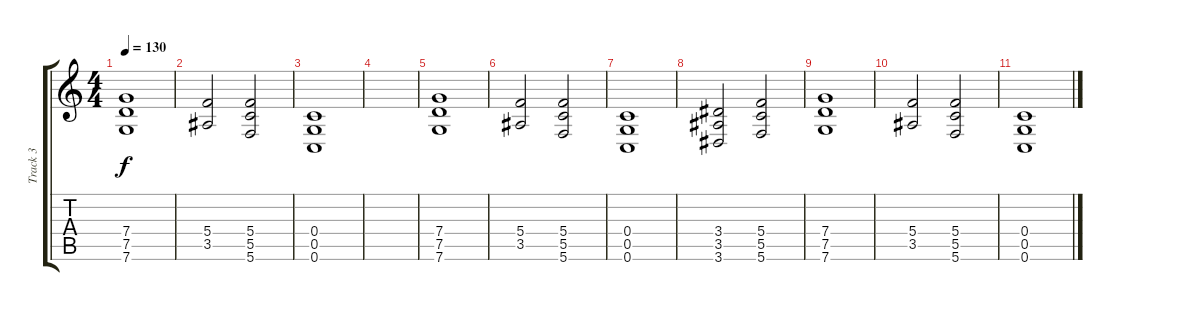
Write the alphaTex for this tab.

\track ("Track 3" "Track 3") {instrument distortionguitar}
\staff {score tabs}
\tuning (D4 A3 F3 C3 G2 C2) {hide}
\ts (4 4)
\tempo 130
\clef g2
\ks c
(7.4 7.5 7.6).1{dy f} |
(5.4 3.5).2 (5.4 5.5 5.6).2 |
(0.4 0.5 0.6).1 |
|
(7.4 7.5 7.6).1 |
(5.4 3.5).2 (5.4 5.5 5.6).2 |
(0.4 0.5 0.6).1 |
(3.4 3.5 3.6).2 (5.4 5.5 5.6).2 |
(7.4 7.5 7.6).1 |
(5.4 3.5).2 (5.4 5.5 5.6).2 |
(0.4 0.5 0.6).1
